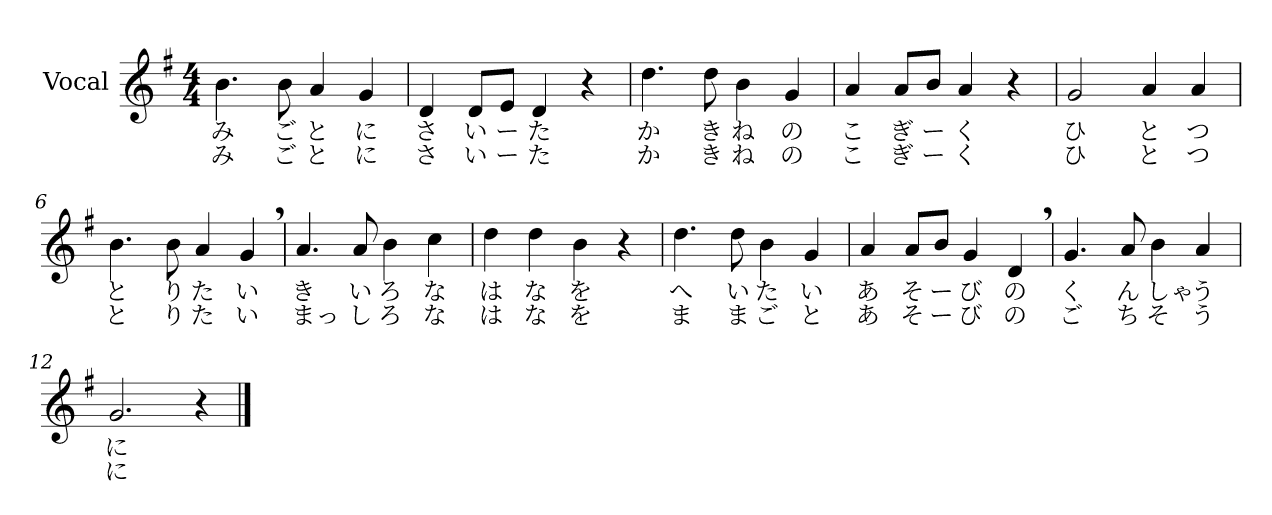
**kern	**text	**text
*part1	*part1	*part1
*staff1	*staff1	*staff1
*I"Vocal	*	*
*I'Vo.	*	*
*clefG2	*	*
*k[f#]	*	*
*M4/4	*	*
*MM108	*	*
=1	=1	=1
!	!LO:LY:b	!LO:LY:b
4.b\	み	み
!	!LO:LY:b	!LO:LY:b
8b\	ご	ご
!	!LO:LY:b	!LO:LY:b
4a/	と	と
!	!LO:LY:b	!LO:LY:b
4g/	に	に
=2	=2	=2
!	!LO:LY:b	!LO:LY:b
4d/	さ	さ
!	!LO:LY:b	!LO:LY:b
8d/L	い	い
!	!LO:LY:b	!LO:LY:b
8e/J	ー	ー
!	!LO:LY:b	!LO:LY:b
4d/	た	た
4r	.	.
=3	=3	=3
!	!LO:LY:b	!LO:LY:b
4.dd\	か	か
!	!LO:LY:b	!LO:LY:b
8dd\	き	き
!	!LO:LY:b	!LO:LY:b
4b\	ね	ね
!	!LO:LY:b	!LO:LY:b
4g/	の	の
=4	=4	=4
!	!LO:LY:b	!LO:LY:b
4a/	こ	こ
!	!LO:LY:b	!LO:LY:b
8a/L	ぎ	ぎ
!	!LO:LY:b	!LO:LY:b
8b/J	ー	ー
!	!LO:LY:b	!LO:LY:b
4a/	く	く
4r	.	.
!!LO:LB:g=z
=5	=5	=5
!	!LO:LY:b	!LO:LY:b
2g/	ひ	ひ
!	!LO:LY:b	!LO:LY:b
4a/	と	と
!	!LO:LY:b	!LO:LY:b
4a/	つ	つ
=6	=6	=6
!	!LO:LY:b	!LO:LY:b
4.b\	と	と
!	!LO:LY:b	!LO:LY:b
8b\	り	り
!	!LO:LY:b	!LO:LY:b
4a/	た	た
!	!LO:LY:b	!LO:LY:b
4g,/	い	い
=7	=7	=7
!	!LO:LY:b	!LO:LY:b
4.a/	き	まっ
!	!LO:LY:b	!LO:LY:b
8a/	い	し
!	!LO:LY:b	!LO:LY:b
4b\	ろ	ろ
!	!LO:LY:b	!LO:LY:b
4cc\	な	な
=8	=8	=8
!	!LO:LY:b	!LO:LY:b
4dd\	は	は
!	!LO:LY:b	!LO:LY:b
4dd\	な	な
!	!LO:LY:b	!LO:LY:b
4b\	を	を
4r	.	.
!!LO:LB:g=z
=9	=9	=9
!	!LO:LY:b	!LO:LY:b
4.dd\	へ	ま
!	!LO:LY:b	!LO:LY:b
8dd\	い	ま
!	!LO:LY:b	!LO:LY:b
4b\	た	ご
!	!LO:LY:b	!LO:LY:b
4g/	い	と
=10	=10	=10
!	!LO:LY:b	!LO:LY:b
4a/	あ	あ
!	!LO:LY:b	!LO:LY:b
8a/L	そ	そ
!	!LO:LY:b	!LO:LY:b
8b/J	ー	ー
!	!LO:LY:b	!LO:LY:b
4g/	び	び
!	!LO:LY:b	!LO:LY:b
4d,/	の	の
=11	=11	=11
!	!LO:LY:b	!LO:LY:b
4.g/	く	ご
!	!LO:LY:b	!LO:LY:b
8a/	ん	ち
!	!LO:LY:b	!LO:LY:b
4b\	しゃ	そ
!	!LO:LY:b	!LO:LY:b
4a/	う	う
=12	=12	=12
!	!LO:LY:b	!LO:LY:b
2.g/	に	に
4r	.	.
==	==	==
*-	*-	*-
